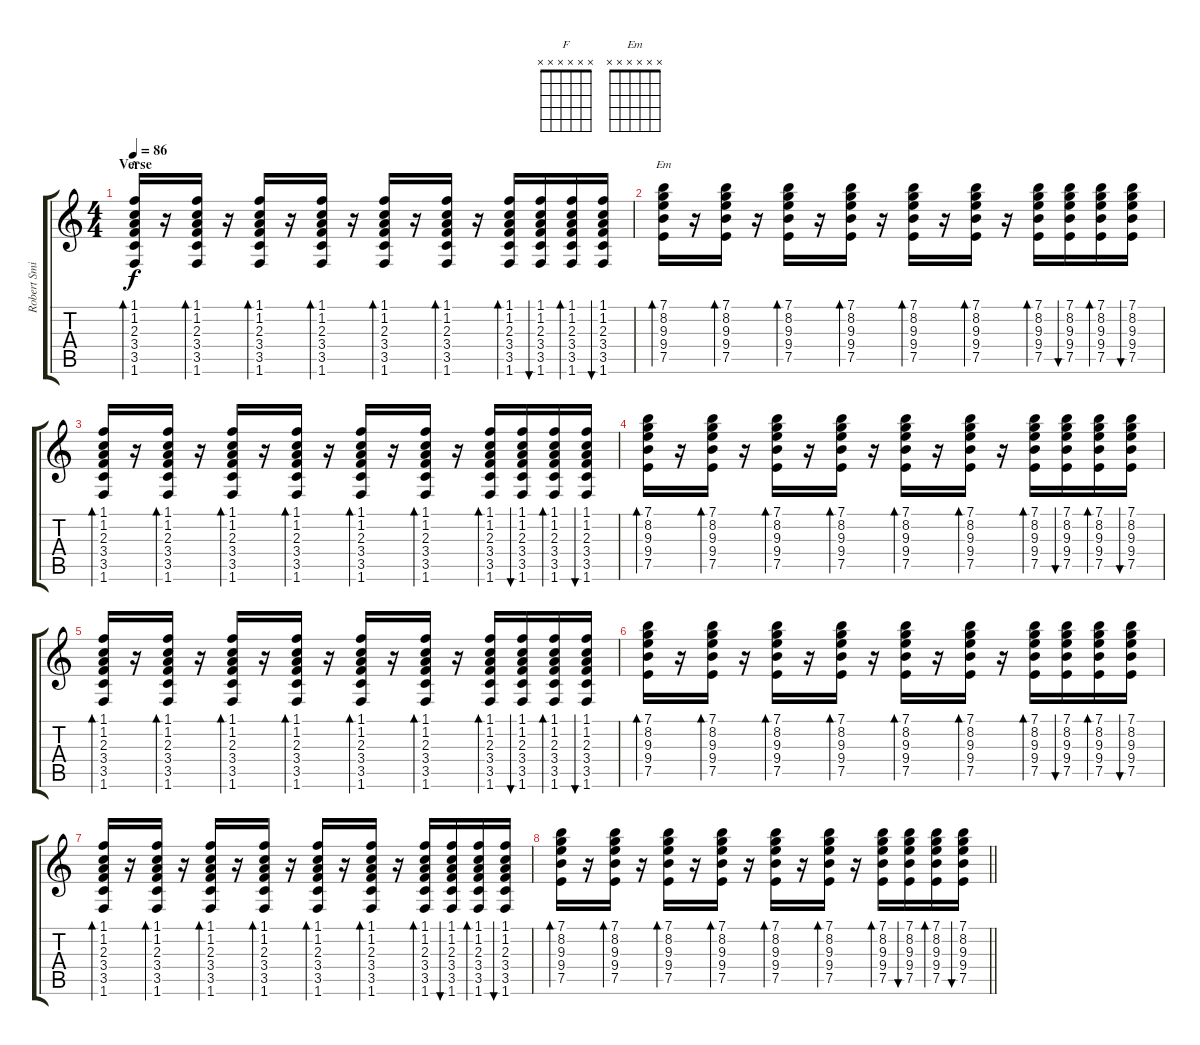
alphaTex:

\track ("Robert Smith (Guitar)" "Robert Smi") {instrument electricguitarclean}
\staff {score tabs}
\tuning (E4 B3 G3 D3 A2 E2) {hide}
\chord ("F" x x x x x x)
\chord ("Em" x x x x x x)
\ts (4 4)
\section ("" "Verse")
\tempo 86
\clef g2
\ks c
(1.1 1.2 2.3 3.4 3.5 1.6).16{bd 30 ch "F" dy f} r.16 (1.1 1.2 2.3 3.4 3.5 1.6).16{bd 30} r.16 (1.1 1.2 2.3 3.4 3.5 1.6).16{bd 30} r.16 (1.1 1.2 2.3 3.4 3.5 1.6).16{bd 30} r.16 (1.1 1.2 2.3 3.4 3.5 1.6).16{bd 30} r.16 (1.1 1.2 2.3 3.4 3.5 1.6).16{bd 30} r.16 (1.1 1.2 2.3 3.4 3.5 1.6).16{bd 30} (1.1 1.2 2.3 3.4 3.5 1.6).16{bu 30} (1.1 1.2 2.3 3.4 3.5 1.6).16{bd 30} (1.1 1.2 2.3 3.4 3.5 1.6).16{bu 30} |
(7.1 8.2 9.3 9.4 7.5).16{bd 30 ch "Em"} r.16 (7.1 8.2 9.3 9.4 7.5).16{bd 30} r.16 (7.1 8.2 9.3 9.4 7.5).16{bd 30} r.16 (7.1 8.2 9.3 9.4 7.5).16{bd 30} r.16 (7.1 8.2 9.3 9.4 7.5).16{bd 30} r.16 (7.1 8.2 9.3 9.4 7.5).16{bd 30} r.16 (7.1 8.2 9.3 9.4 7.5).16{bd 30} (7.1 8.2 9.3 9.4 7.5).16{bu 30} (7.1 8.2 9.3 9.4 7.5).16{bd 30} (7.1 8.2 9.3 9.4 7.5).16{bu 30} |
(1.1 1.2 2.3 3.4 3.5 1.6).16{bd 30} r.16 (1.1 1.2 2.3 3.4 3.5 1.6).16{bd 30} r.16 (1.1 1.2 2.3 3.4 3.5 1.6).16{bd 30} r.16 (1.1 1.2 2.3 3.4 3.5 1.6).16{bd 30} r.16 (1.1 1.2 2.3 3.4 3.5 1.6).16{bd 30} r.16 (1.1 1.2 2.3 3.4 3.5 1.6).16{bd 30} r.16 (1.1 1.2 2.3 3.4 3.5 1.6).16{bd 30} (1.1 1.2 2.3 3.4 3.5 1.6).16{bu 30} (1.1 1.2 2.3 3.4 3.5 1.6).16{bd 30} (1.1 1.2 2.3 3.4 3.5 1.6).16{bu 30} |
(7.1 8.2 9.3 9.4 7.5).16{bd 30} r.16 (7.1 8.2 9.3 9.4 7.5).16{bd 30} r.16 (7.1 8.2 9.3 9.4 7.5).16{bd 30} r.16 (7.1 8.2 9.3 9.4 7.5).16{bd 30} r.16 (7.1 8.2 9.3 9.4 7.5).16{bd 30} r.16 (7.1 8.2 9.3 9.4 7.5).16{bd 30} r.16 (7.1 8.2 9.3 9.4 7.5).16{bd 30} (7.1 8.2 9.3 9.4 7.5).16{bu 30} (7.1 8.2 9.3 9.4 7.5).16{bd 30} (7.1 8.2 9.3 9.4 7.5).16{bu 30} |
(1.1 1.2 2.3 3.4 3.5 1.6).16{bd 30} r.16 (1.1 1.2 2.3 3.4 3.5 1.6).16{bd 30} r.16 (1.1 1.2 2.3 3.4 3.5 1.6).16{bd 30} r.16 (1.1 1.2 2.3 3.4 3.5 1.6).16{bd 30} r.16 (1.1 1.2 2.3 3.4 3.5 1.6).16{bd 30} r.16 (1.1 1.2 2.3 3.4 3.5 1.6).16{bd 30} r.16 (1.1 1.2 2.3 3.4 3.5 1.6).16{bd 30} (1.1 1.2 2.3 3.4 3.5 1.6).16{bu 30} (1.1 1.2 2.3 3.4 3.5 1.6).16{bd 30} (1.1 1.2 2.3 3.4 3.5 1.6).16{bu 30} |
(7.1 8.2 9.3 9.4 7.5).16{bd 30} r.16 (7.1 8.2 9.3 9.4 7.5).16{bd 30} r.16 (7.1 8.2 9.3 9.4 7.5).16{bd 30} r.16 (7.1 8.2 9.3 9.4 7.5).16{bd 30} r.16 (7.1 8.2 9.3 9.4 7.5).16{bd 30} r.16 (7.1 8.2 9.3 9.4 7.5).16{bd 30} r.16 (7.1 8.2 9.3 9.4 7.5).16{bd 30} (7.1 8.2 9.3 9.4 7.5).16{bu 30} (7.1 8.2 9.3 9.4 7.5).16{bd 30} (7.1 8.2 9.3 9.4 7.5).16{bu 30} |
(1.1 1.2 2.3 3.4 3.5 1.6).16{bd 30} r.16 (1.1 1.2 2.3 3.4 3.5 1.6).16{bd 30} r.16 (1.1 1.2 2.3 3.4 3.5 1.6).16{bd 30} r.16 (1.1 1.2 2.3 3.4 3.5 1.6).16{bd 30} r.16 (1.1 1.2 2.3 3.4 3.5 1.6).16{bd 30} r.16 (1.1 1.2 2.3 3.4 3.5 1.6).16{bd 30} r.16 (1.1 1.2 2.3 3.4 3.5 1.6).16{bd 30} (1.1 1.2 2.3 3.4 3.5 1.6).16{bu 30} (1.1 1.2 2.3 3.4 3.5 1.6).16{bd 30} (1.1 1.2 2.3 3.4 3.5 1.6).16{bu 30} |
\barLineRight lightlight
(7.1 8.2 9.3 9.4 7.5).16{bd 30} r.16 (7.1 8.2 9.3 9.4 7.5).16{bd 30} r.16 (7.1 8.2 9.3 9.4 7.5).16{bd 30} r.16 (7.1 8.2 9.3 9.4 7.5).16{bd 30} r.16 (7.1 8.2 9.3 9.4 7.5).16{bd 30} r.16 (7.1 8.2 9.3 9.4 7.5).16{bd 30} r.16 (7.1 8.2 9.3 9.4 7.5).16{bd 30} (7.1 8.2 9.3 9.4 7.5).16{bu 30} (7.1 8.2 9.3 9.4 7.5).16{bd 30} (7.1 8.2 9.3 9.4 7.5).16{bu 30}
